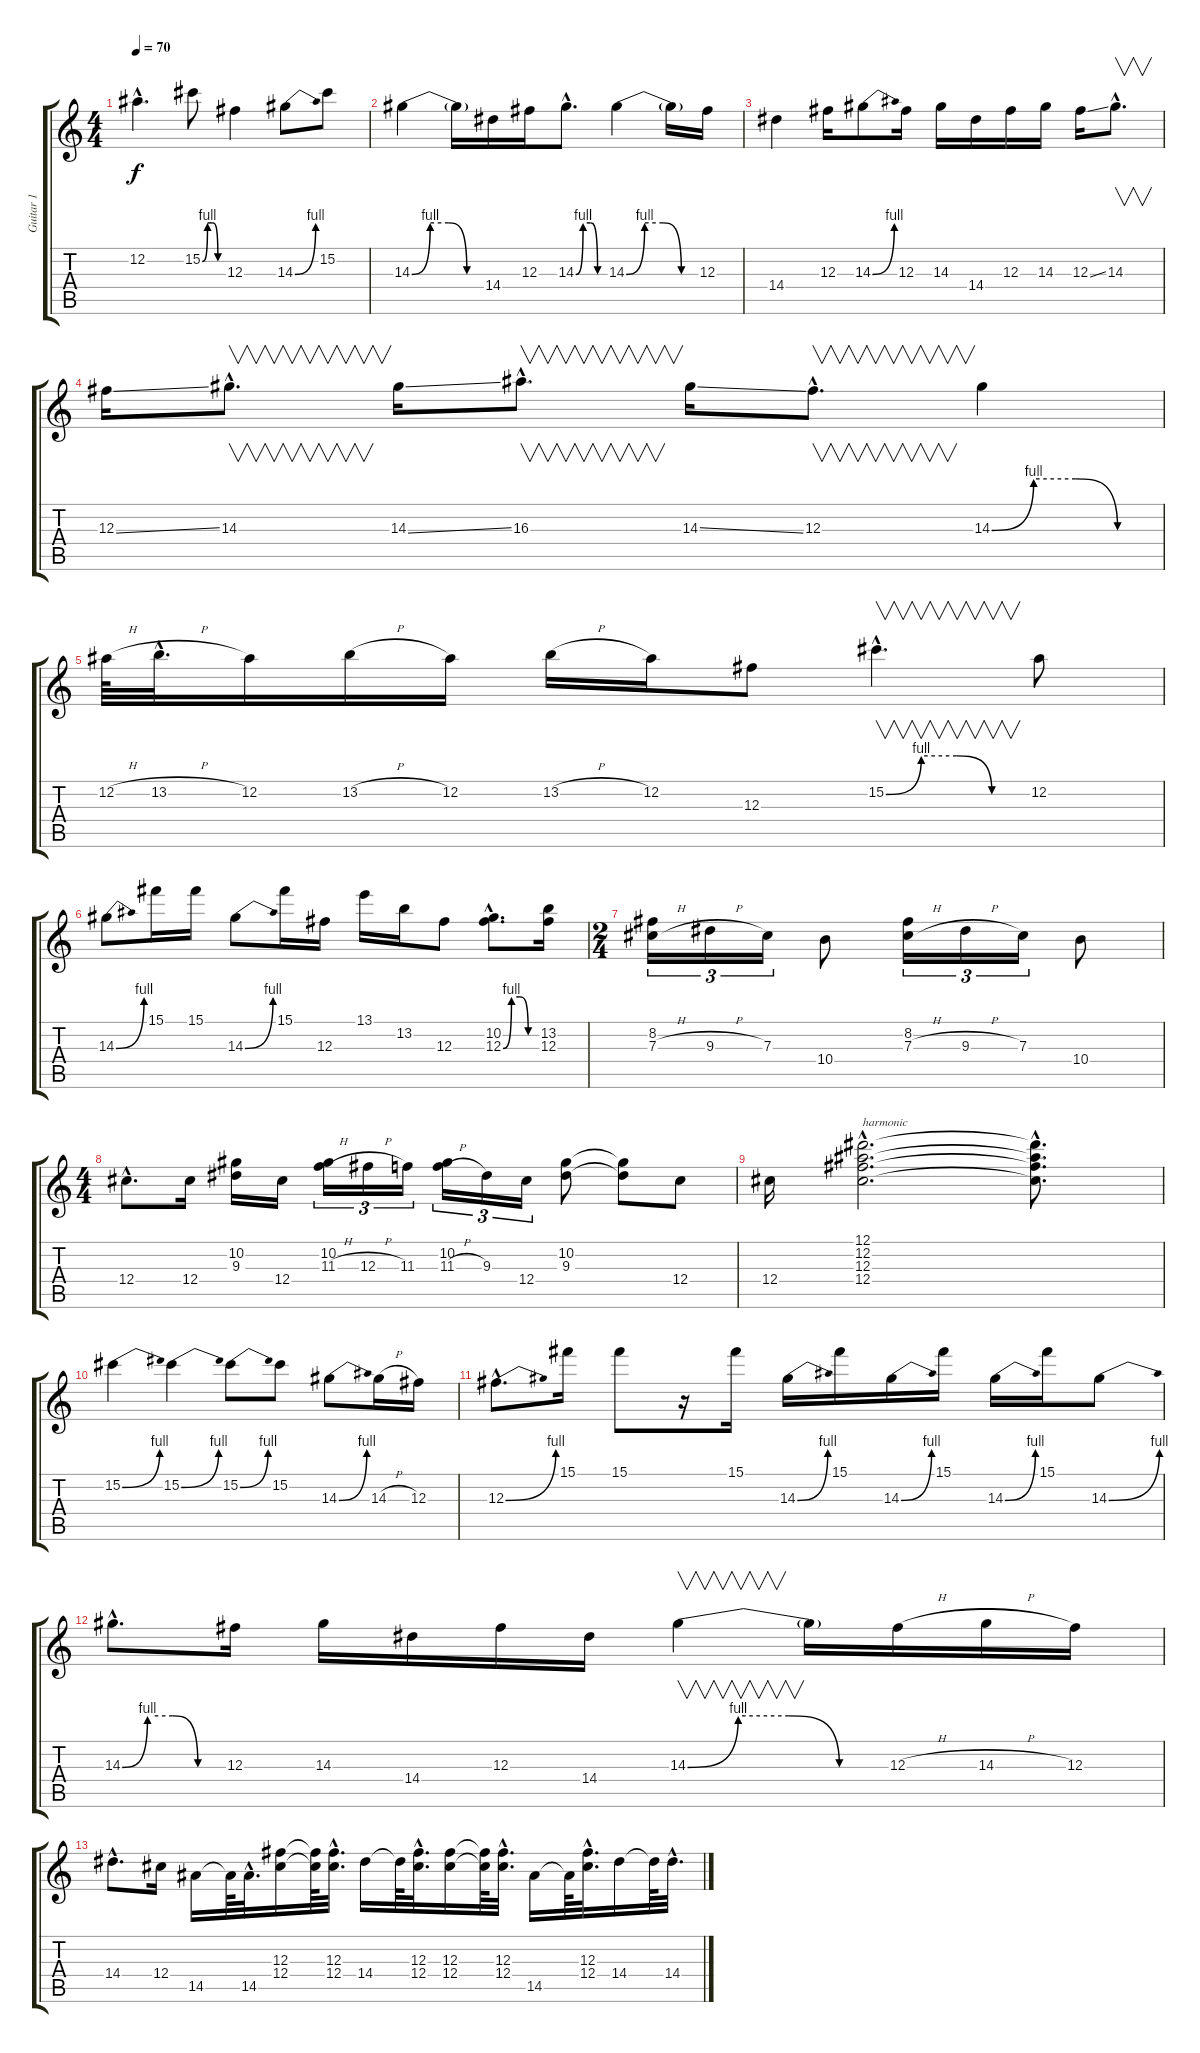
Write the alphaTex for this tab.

\track ("Guitar 1" "Guitar 1") {instrument electricguitarclean}
\staff {score tabs}
\tuning (Eb4 Bb3 Gb3 Db3 Ab2 Eb2) {hide}
\ts (4 4)
\tempo 70
\clef g2
\ks c
12.2{hac}.4{d dy f} 15.2{be (custom 0 0 15 4 30 4 45 0 60 0)}.8 12.3.4 14.3{be (bend 0 0 60 4)}.8 15.2.8 |
14.3{be (custom 0 0 15 4 30 4 45 0 60 0)}.4 14.3{t}.16 14.4.16 12.3.16 14.3{be (custom 0 0 15 4 30 4 45 0 60 0) hac}.8{d} 14.3{be (custom 0 0 15 4 30 4 45 0 60 0)}.4 14.3{t}.16 12.3.16 |
14.4.4 12.3.16 14.3{be (bend 0 0 60 4)}.8 12.3.16 14.3.16 14.4.16 12.3.16 14.3.16 12.3{ss}.16 14.3{hac}.8{v d} |
12.3{ss}.16 14.3{hac}.8{v d} 14.3{ss}.16 16.3{hac}.8{v d} 14.3{ss}.16 12.3{hac}.8{v d} 14.3{be (custom 0 0 15 4 30 4 45 0 60 0)}.4 |
12.2{h}.64 13.2{h hac}.32{d} 12.2.16 13.2{h}.16 12.2.16 13.2{h}.16 12.2.16 12.3.8 15.2{be (custom 0 0 15 4 30 4 45 0 60 0) hac}.4{v d} 12.2.8 |
14.3{be (bend 0 0 60 4)}.8 15.1.16 15.1.16 14.3{be (bend 0 0 60 4)}.8 15.1.16 12.3.16 13.1.16 13.2.16 12.3.8 (10.2{hac} 12.3{be (custom 0 0 15 4 30 4 45 0 60 0) hac}).8{d} (13.2 12.3).16 |
\ts (2 4)
(8.2 7.3{h}).16{tu (3 2)} 9.3{h}.16{tu (3 2)} 7.3.16{tu (3 2)} 10.4.8 (8.2 7.3{h}).16{tu (3 2)} 9.3{h}.16{tu (3 2)} 7.3.16{tu (3 2)} 10.4.8 |
\ts (4 4)
12.4{hac}.8{d} 12.4.16 (10.2 9.3).16 12.4.16 (10.2 11.3{h}).16{tu (3 2)} 12.3{h}.16{tu (3 2)} 11.3.16{tu (3 2)} (10.2 11.3{h}).16{tu (3 2)} 9.3.16{tu (3 2)} 12.4.16{tu (3 2)} (10.2 9.3).8 (10.2{t} 9.3{t}).8 12.4.8 |
12.4.16 (12.1{hac} 12.2{hac} 12.3{hac} 12.4{hac}).2{d txt "harmonic"} (12.1{hac t} 12.2{hac t} 12.3{hac t} 12.4{hac t}).8{d} |
15.2{be (bend 0 0 60 4)}.4 15.2{be (bend 0 0 60 4)}.4 15.2{be (bend 0 0 60 4)}.8 15.2.8 14.3{be (bend 0 0 60 4)}.8 14.3{h}.16 12.3.16 |
12.3{be (bend 0 0 60 4) hac}.8{d} 15.1.16 15.1.8 r.16 15.1.16 14.3{be (bend 0 0 60 4)}.16 15.1.16 14.3{be (bend 0 0 60 4)}.16 15.1.16 14.3{be (bend 0 0 60 4)}.16 15.1.16 14.3{be (bend 0 0 60 4)}.8 |
14.3{be (custom 0 0 15 4 30 4 45 0 60 0) hac}.8{d} 12.3.16 14.3.16 14.4.16 12.3.16 14.4.16 14.3{be (custom 0 0 15 4 30 4 45 0 60 0)}.4{v} 14.3{t}.16 12.3{h}.16 14.3{h}.16 12.3.16 |
14.4{hac}.8{d} 12.4.16 14.5.16 14.5{t}.64 14.5{hac}.32{d} (12.3 12.4).16 (12.3{t} 12.4{t}).64 (12.3{hac} 12.4{hac}).32{d} 14.4.16 14.4{t}.64 (12.3{hac} 12.4{hac}).32{d} (12.3 12.4).16 (12.3{t} 12.4{t}).64 (12.3{hac} 12.4{hac}).32{d} 14.5.16 14.5{t}.64 (12.3{hac} 12.4{hac}).32{d} 14.4.16 14.4{t}.64 14.4{hac}.32{d}
